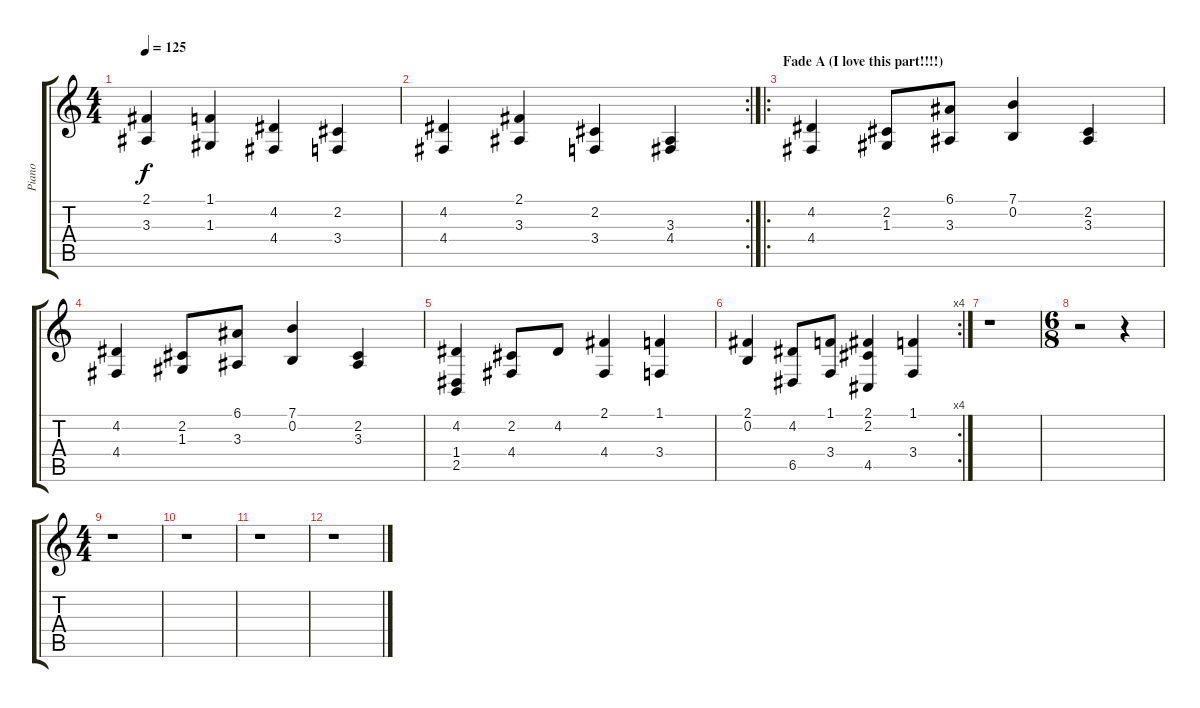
\track ("Piano" "Piano") {instrument acousticgrandpiano}
\staff {score tabs}
\tuning (E4 B3 G3 D3 A2 E2) {hide}
\ts (4 4)
\tempo 125
\clef g2
\ks c
(2.1 3.3).4{dy f} (1.1 1.3).4 (4.2 4.4).4 (2.2 3.4).4 |
\rc 2
(4.2 4.4).4 (2.1 3.3).4 (2.2 3.4).4 (3.3 4.4).4 |
\ro
\section ("" "Fade A (I love this part!!!!)")
(4.2 4.4).4 (2.2 1.3).8 (6.1 3.3).8 (7.1 0.2).4 (2.2 3.3).4 |
(4.2 4.4).4 (2.2 1.3).8 (6.1 3.3).8 (7.1 0.2).4 (2.2 3.3).4 |
(4.2 1.4 2.5).4 (2.2 4.4).8 4.2.8 (2.1 4.4).4 (1.1 3.4).4 |
\rc 4
(2.1 0.2).4 (4.2 6.5).8 (1.1 3.4).8 (2.1 2.2 4.5).4 (1.1 3.4).4 |
r.1 |
\ts (6 8)
r.2 r.4 |
\ts (4 4)
r.1 |
r.1 |
r.1 |
r.1
